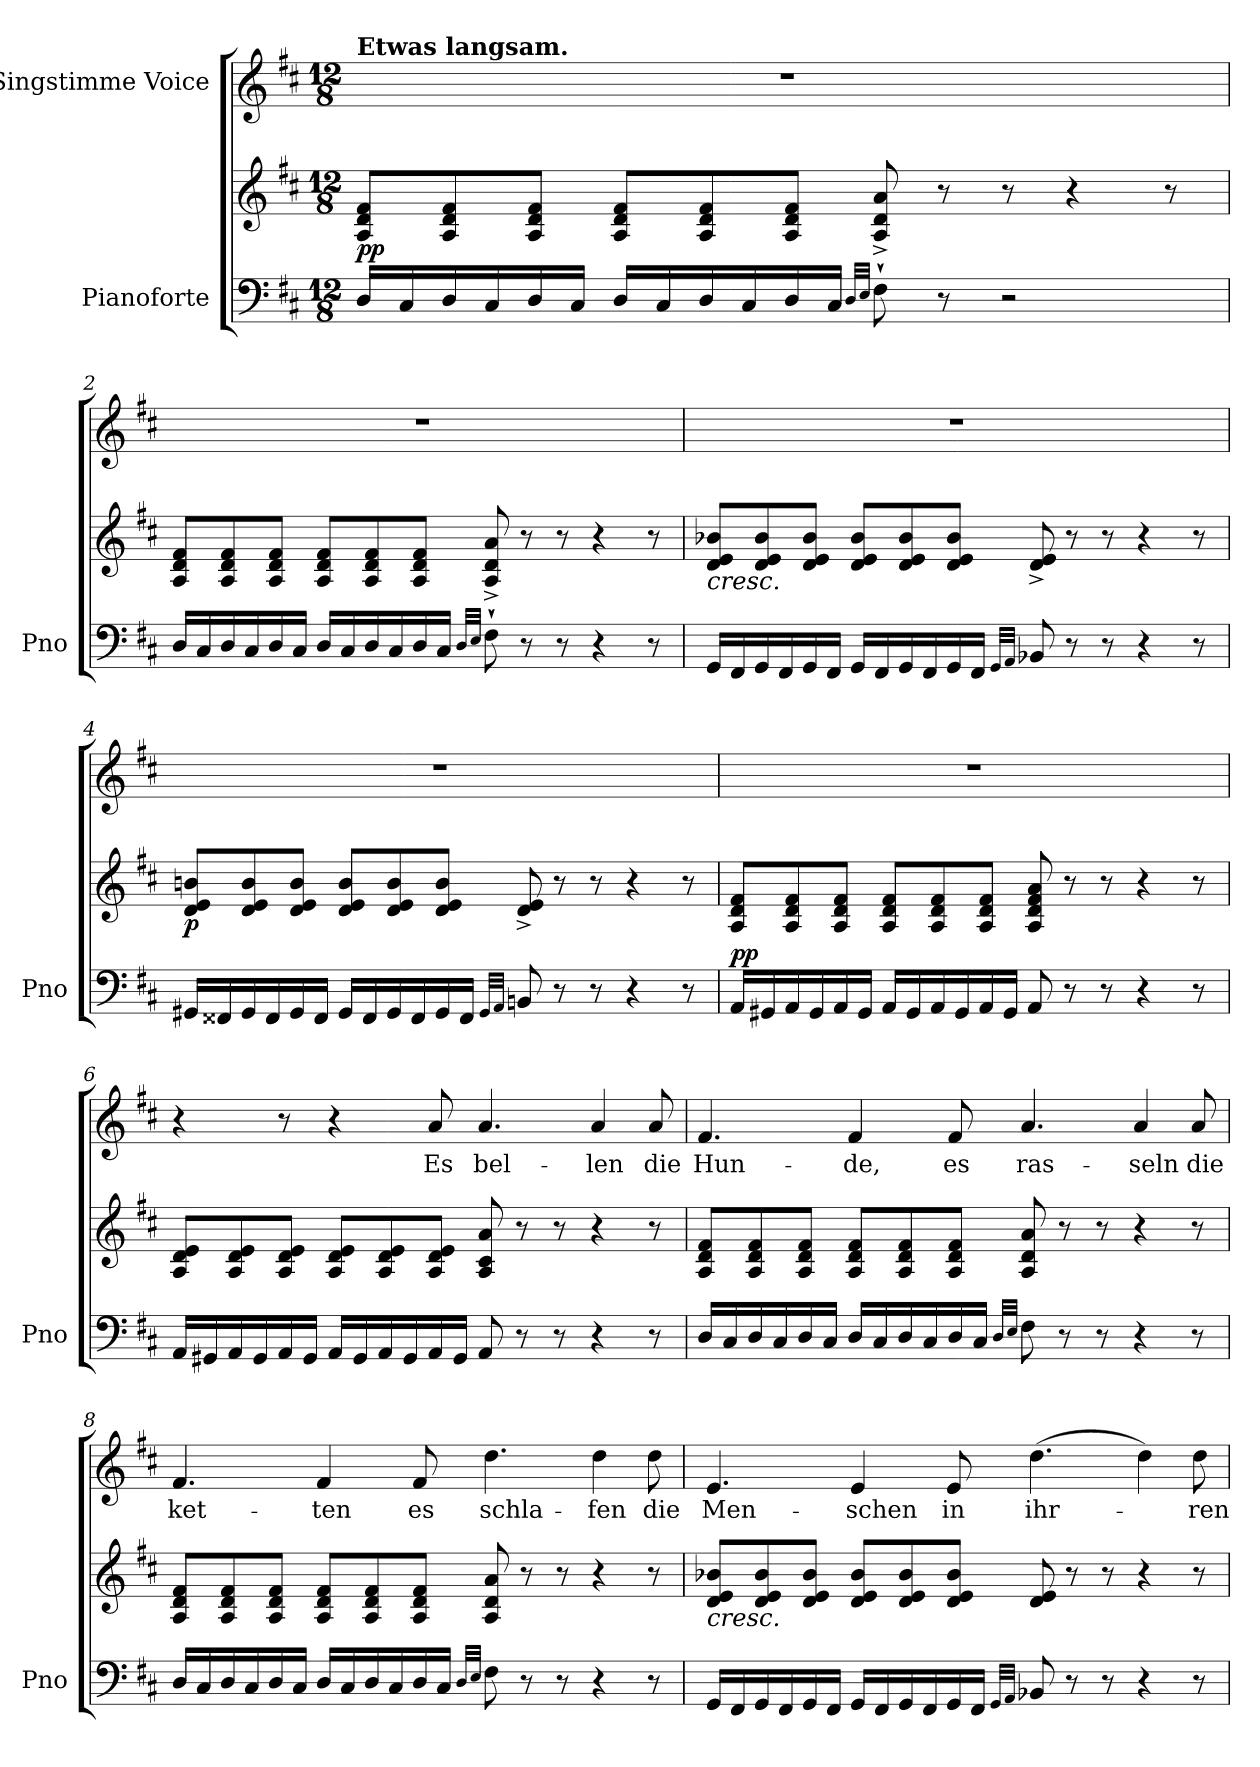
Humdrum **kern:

**kern	**kern	**dynam	**kern	**text
*part2	*part2	*part2	*part1	*part1
*staff3	*staff2	*staff2/3	*staff1	*staff1
*I"Pianoforte	*	*	*I"Singstimme Voice	*
*I'Pno	*	*	*	*
*clefF4	*clefG2	*	*clefG2	*
*k[f#c#]	*k[f#c#]	*	*k[f#c#]	*
*M12/8	*M12/8	*	*M12/8	*
=1	=1	=1	=1	=1
!	!	!	!LO:TX:a:B:t=Etwas langsam.	!
!	!	!LO:DY:b	!	!
16D/LL	8A/ 8d/ 8f#/L	pp	1.r	.
16C#/	.	.	.	.
16D/	8A/ 8d/ 8f#/	.	.	.
16C#/	.	.	.	.
16D/	8A/ 8d/ 8f#/J	.	.	.
16C#/JJ	.	.	.	.
16D/LL	8A/ 8d/ 8f#/L	.	.	.
16C#/	.	.	.	.
16D/	8A/ 8d/ 8f#/	.	.	.
16C#/	.	.	.	.
16D/	8A/ 8d/ 8f#/J	.	.	.
16C#/JJ	.	.	.	.
32qD/LLL	.	.	.	.
32qE/JJJ	.	.	.	.
8F#`\	8A/^> 8d/^> 8a/^>	.	.	.
8r	8r	.	.	.
2r	8r	.	.	.
.	4r	.	.	.
.	8r	.	.	.
!!LO:LB:g=z
=2	=2	=2	=2	=2
16D/LL	8A/ 8d/ 8f#/L	.	1.r	.
16C#/	.	.	.	.
16D/	8A/ 8d/ 8f#/	.	.	.
16C#/	.	.	.	.
16D/	8A/ 8d/ 8f#/J	.	.	.
16C#/JJ	.	.	.	.
16D/LL	8A/ 8d/ 8f#/L	.	.	.
16C#/	.	.	.	.
16D/	8A/ 8d/ 8f#/	.	.	.
16C#/	.	.	.	.
16D/	8A/ 8d/ 8f#/J	.	.	.
16C#/JJ	.	.	.	.
32qD/LLL	.	.	.	.
32qE/JJJ	.	.	.	.
8F#`\	8A/^> 8d/^> 8a/^>	.	.	.
8r	8r	.	.	.
8r	8r	.	.	.
4r	4r	.	.	.
8r	8r	.	.	.
!!LO:LB:g=z
=3	=3	=3	=3	=3
!	!LO:TX:b:i:t=cresc.	!	!	!
16GG/LL	8d/ 8e/ 8b-X/L	.	1.r	.
16FF#/	.	.	.	.
16GG/	8d/ 8e/ 8b-/	.	.	.
16FF#/	.	.	.	.
16GG/	8d/ 8e/ 8b-/J	.	.	.
16FF#/JJ	.	.	.	.
16GG/LL	8d/ 8e/ 8b-/L	.	.	.
16FF#/	.	.	.	.
16GG/	8d/ 8e/ 8b-/	.	.	.
16FF#/	.	.	.	.
16GG/	8d/ 8e/ 8b-/J	.	.	.
16FF#/JJ	.	.	.	.
32qGG/LLL	.	.	.	.
32qAA/JJJ	.	.	.	.
8BB-X/	8d/^ 8e/^	.	.	.
8r	8r	.	.	.
8r	8r	.	.	.
4r	4r	.	.	.
8r	8r	.	.	.
=4	=4	=4	=4	=4
!	!	!LO:DY:b	!	!
16GG#X/LL	8d/ 8e/ 8bn/L	p	1.r	.
16FF##X/	.	.	.	.
16GG#/	8d/ 8e/ 8b/	.	.	.
16FF##/	.	.	.	.
16GG#/	8d/ 8e/ 8b/J	.	.	.
16FF##/JJ	.	.	.	.
16GG#/LL	8d/ 8e/ 8b/L	.	.	.
16FF##/	.	.	.	.
16GG#/	8d/ 8e/ 8b/	.	.	.
16FF##/	.	.	.	.
16GG#/	8d/ 8e/ 8b/J	.	.	.
16FF##/JJ	.	.	.	.
32qGG#/LLL	.	.	.	.
32qAA/JJJ	.	.	.	.
8BBn/	8d/^ 8e/^	.	.	.
8r	8r	.	.	.
8r	8r	.	.	.
4r	4r	.	.	.
8r	8r	.	.	.
!!LO:LB:g=z
=5	=5	=5	=5	=5
!	!	!LO:DY:a=2	!	!
16AA/LL	8A/ 8d/ 8f#/L	pp	1.r	.
16GG#X/	.	.	.	.
16AA/	8A/ 8d/ 8f#/	.	.	.
16GG#/	.	.	.	.
16AA/	8A/ 8d/ 8f#/J	.	.	.
16GG#/JJ	.	.	.	.
16AA/LL	8A/ 8d/ 8f#/L	.	.	.
16GG#/	.	.	.	.
16AA/	8A/ 8d/ 8f#/	.	.	.
16GG#/	.	.	.	.
16AA/	8A/ 8d/ 8f#/J	.	.	.
16GG#/JJ	.	.	.	.
8AA/	8A/ 8d/ 8f#/ 8a/	.	.	.
8r	8r	.	.	.
8r	8r	.	.	.
4r	4r	.	.	.
8r	8r	.	.	.
=6	=6	=6	=6	=6
16AA/LL	8A/ 8d/ 8e/L	.	4r	.
16GG#X/	.	.	.	.
16AA/	8A/ 8d/ 8e/	.	.	.
16GG#/	.	.	.	.
16AA/	8A/ 8d/ 8e/J	.	8r	.
16GG#/JJ	.	.	.	.
16AA/LL	8A/ 8d/ 8e/L	.	4r	.
16GG#/	.	.	.	.
16AA/	8A/ 8d/ 8e/	.	.	.
16GG#/	.	.	.	.
!	!	!	!	!LO:LY:b
16AA/	8A/ 8d/ 8e/J	.	8a/	Es
16GG#/JJ	.	.	.	.
!	!	!	!	!LO:LY:b
8AA/	8A/ 8c#/ 8a/	.	4.a/	bel-
8r	8r	.	.	.
8r	8r	.	.	.
!	!	!	!	!LO:LY:b
4r	4r	.	4a/	-len
!	!	!	!	!LO:LY:b
8r	8r	.	8a/	die
!!LO:LB:g=z
=7	=7	=7	=7	=7
!	!	!	!	!LO:LY:b
16D/LL	8A/ 8d/ 8f#/L	.	4.f#/	Hun-
16C#/	.	.	.	.
16D/	8A/ 8d/ 8f#/	.	.	.
16C#/	.	.	.	.
16D/	8A/ 8d/ 8f#/J	.	.	.
16C#/JJ	.	.	.	.
!	!	!	!	!LO:LY:b
16D/LL	8A/ 8d/ 8f#/L	.	4f#/	-de,
16C#/	.	.	.	.
16D/	8A/ 8d/ 8f#/	.	.	.
16C#/	.	.	.	.
!	!	!	!	!LO:LY:b
16D/	8A/ 8d/ 8f#/J	.	8f#/	es
16C#/JJ	.	.	.	.
32qD/LLL	.	.	.	.
32qE/JJJ	.	.	.	.
!	!	!	!	!LO:LY:b
8F#\	8A/ 8d/ 8a/	.	4.a/	ras-
8r	8r	.	.	.
8r	8r	.	.	.
!	!	!	!	!LO:LY:b
4r	4r	.	4a/	-seln
!	!	!	!	!LO:LY:b
8r	8r	.	8a/	die
=8	=8	=8	=8	=8
!	!	!	!	!LO:LY:b
16D/LL	8A/ 8d/ 8f#/L	.	4.f#/	ket-
16C#/	.	.	.	.
16D/	8A/ 8d/ 8f#/	.	.	.
16C#/	.	.	.	.
16D/	8A/ 8d/ 8f#/J	.	.	.
16C#/JJ	.	.	.	.
!	!	!	!	!LO:LY:b
16D/LL	8A/ 8d/ 8f#/L	.	4f#/	-ten
16C#/	.	.	.	.
16D/	8A/ 8d/ 8f#/	.	.	.
16C#/	.	.	.	.
!	!	!	!	!LO:LY:b
16D/	8A/ 8d/ 8f#/J	.	8f#/	es
16C#/JJ	.	.	.	.
32qD/LLL	.	.	.	.
32qE/JJJ	.	.	.	.
!	!	!	!	!LO:LY:b
8F#\	8A/ 8d/ 8a/	.	4.dd\	schla-
8r	8r	.	.	.
8r	8r	.	.	.
!	!	!	!	!LO:LY:b
4r	4r	.	4dd\	-fen
!	!	!	!	!LO:LY:b
8r	8r	.	8dd\	die
!!LO:PB:g=z
=9	=9	=9	=9	=9
!	!LO:TX:b:i:t=cresc.	!	!	!
!	!	!	!	!LO:LY:b
16GG/LL	8d/ 8e/ 8b-X/L	.	4.e/	Men-
16FF#/	.	.	.	.
16GG/	8d/ 8e/ 8b-/	.	.	.
16FF#/	.	.	.	.
16GG/	8d/ 8e/ 8b-/J	.	.	.
16FF#/JJ	.	.	.	.
!	!	!	!	!LO:LY:b
16GG/LL	8d/ 8e/ 8b-/L	.	4e/	-schen
16FF#/	.	.	.	.
16GG/	8d/ 8e/ 8b-/	.	.	.
16FF#/	.	.	.	.
!	!	!	!	!LO:LY:b
16GG/	8d/ 8e/ 8b-/J	.	8e/	in
16FF#/JJ	.	.	.	.
32qGG/LLL	.	.	.	.
32qAA/JJJ	.	.	.	.
!	!	!	!	!LO:LY:b
8BB-X/	8d/ 8e/	.	(4.dd\	ihr-
8r	8r	.	.	.
8r	8r	.	.	.
4r	4r	.	4dd\)	.
!	!	!	!	!LO:LY:b
8r	8r	.	8dd\	-ren
=	=	=	=	=
*-	*-	*-	*-	*-
